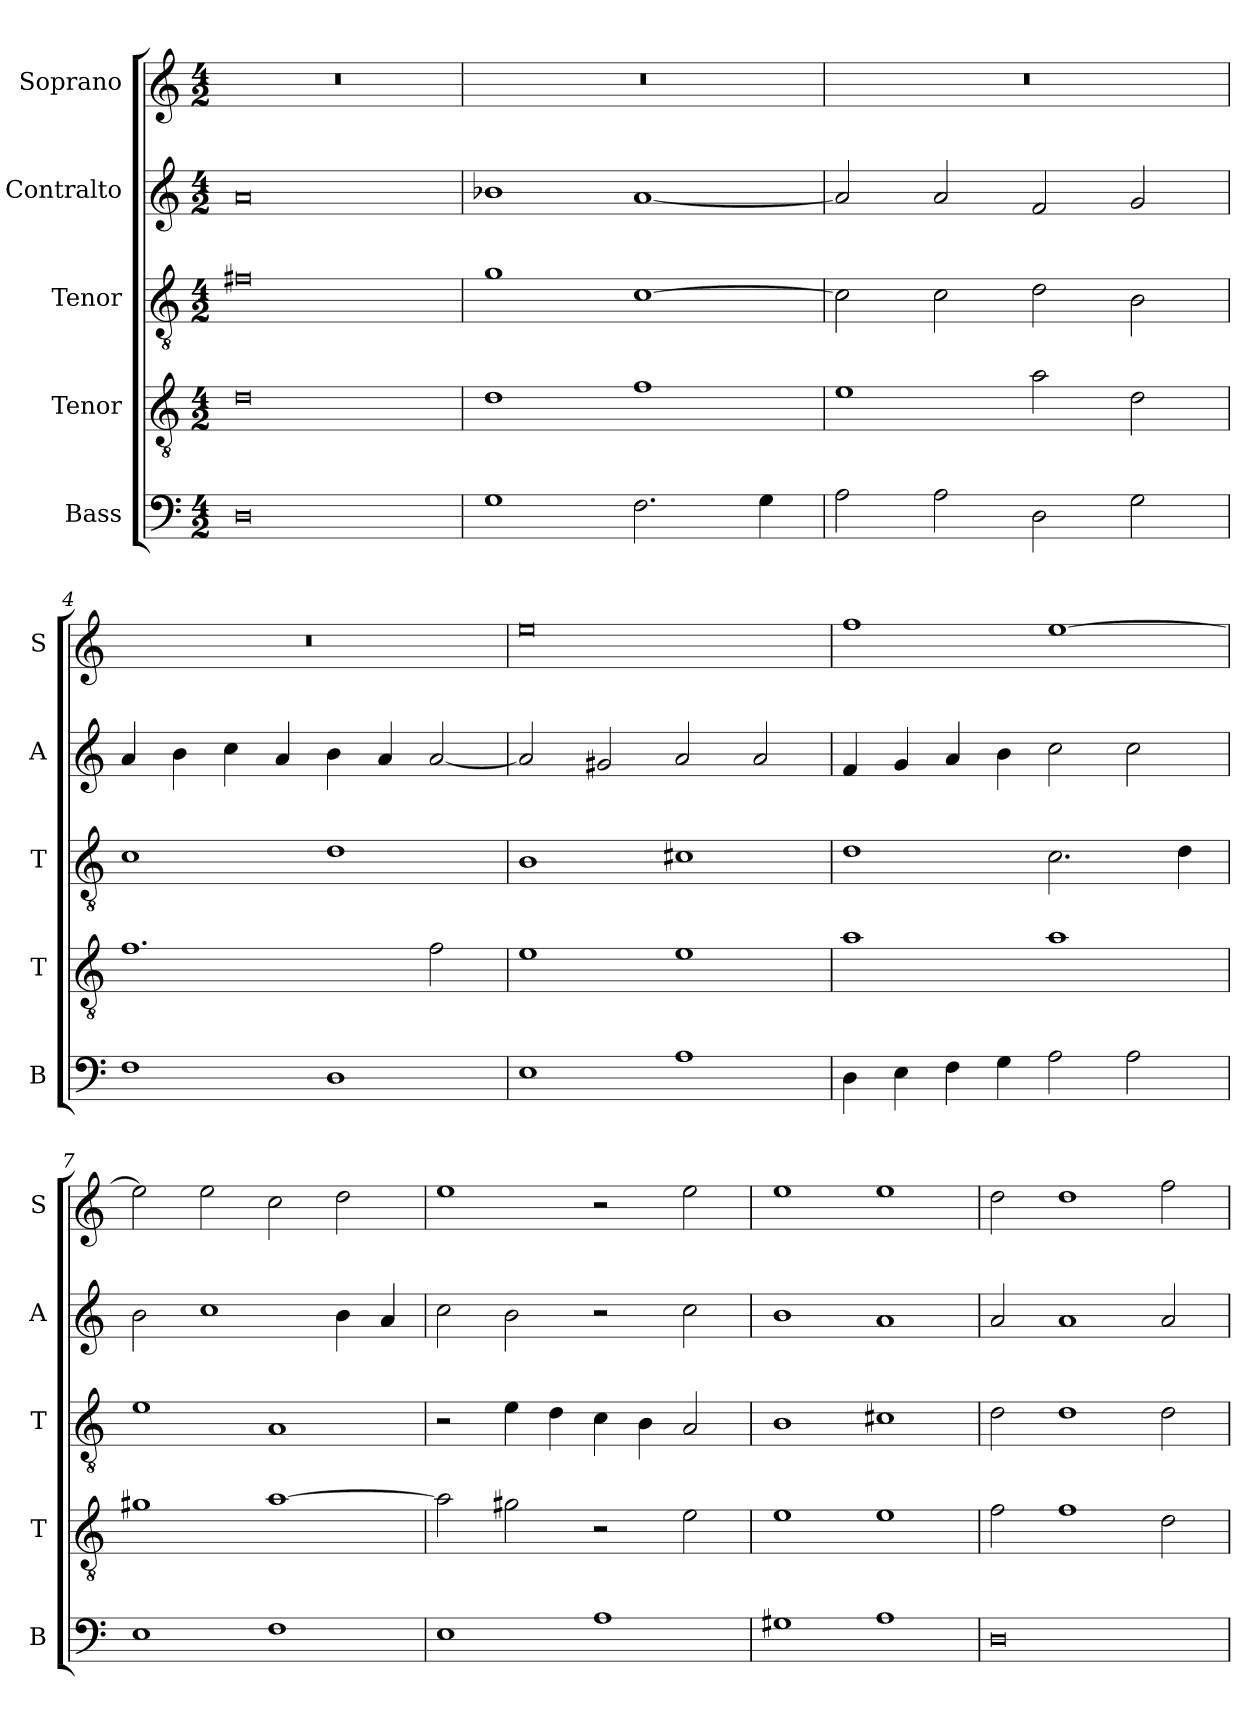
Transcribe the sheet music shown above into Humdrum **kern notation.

**kern	**kern	**kern	**kern	**kern
*part5	*part4	*part3	*part2	*part1
*staff5	*staff4	*staff3	*staff2	*staff1
*I"Bass	*I"Tenor	*I"Tenor	*I"Contralto	*I"Soprano
*I'B	*I'T	*I'T	*I'A	*I'S
*clefF4	*clefGv2	*clefGv2	*clefG2	*clefG2
*k[]	*k[]	*k[]	*k[]	*k[]
*A:aeo	*A:aeo	*A:aeo	*A:aeo	*A:aeo
*M4/2	*M4/2	*M4/2	*M4/2	*M4/2
=1	=1	=1	=1	=1
0D	0d	0f#X	0a	0r
=2	=2	=2	=2	=2
1G	1d	1g	1b-X	0r
2.F	1f	[1c	[1a	.
4G	.	.	.	.
=3	=3	=3	=3	=3
2A	1e	2c]	2a]	0r
2A	.	2c	2a	.
2D	2a	2d	2f	.
2G	2d	2B	2g	.
=4	=4	=4	=4	=4
1F	1.f	1c	4a	0r
.	.	.	4b	.
.	.	.	4cc	.
.	.	.	4a	.
1D	.	1d	4b	.
.	.	.	4a	.
.	2f	.	[2a	.
=5	=5	=5	=5	=5
1E	1e	1B	2a]	0ee
.	.	.	2g#X	.
1A	1e	1c#X	2a	.
.	.	.	2a	.
=6	=6	=6	=6	=6
4D	1a	1d	4f	1ff
4E	.	.	4g	.
4F	.	.	4a	.
4G	.	.	4b	.
2A	1a	2.c	2cc	[1ee
2A	.	.	2cc	.
.	.	4d	.	.
=7	=7	=7	=7	=7
1E	1g#X	1e	2b	2ee]
.	.	.	1cc	2ee
1F	[1a	1A	.	2cc
.	.	.	4b	2dd
.	.	.	4a	.
=8	=8	=8	=8	=8
1E	2a]	2r	2cc	1ee
.	2g#X	4e	2b	.
.	.	4d	.	.
1A	2r	4c	2r	2r
.	.	4B	.	.
.	2e	2A	2cc	2ee
=9	=9	=9	=9	=9
1G#X	1e	1B	1b	1ee
1A	1e	1c#X	1a	1ee
=10	=10	=10	=10	=10
0D	2f	2d	2a	2dd
.	1f	1d	1a	1dd
.	2d	2d	2a	2ff
=	=	=	=	=
*-	*-	*-	*-	*-
